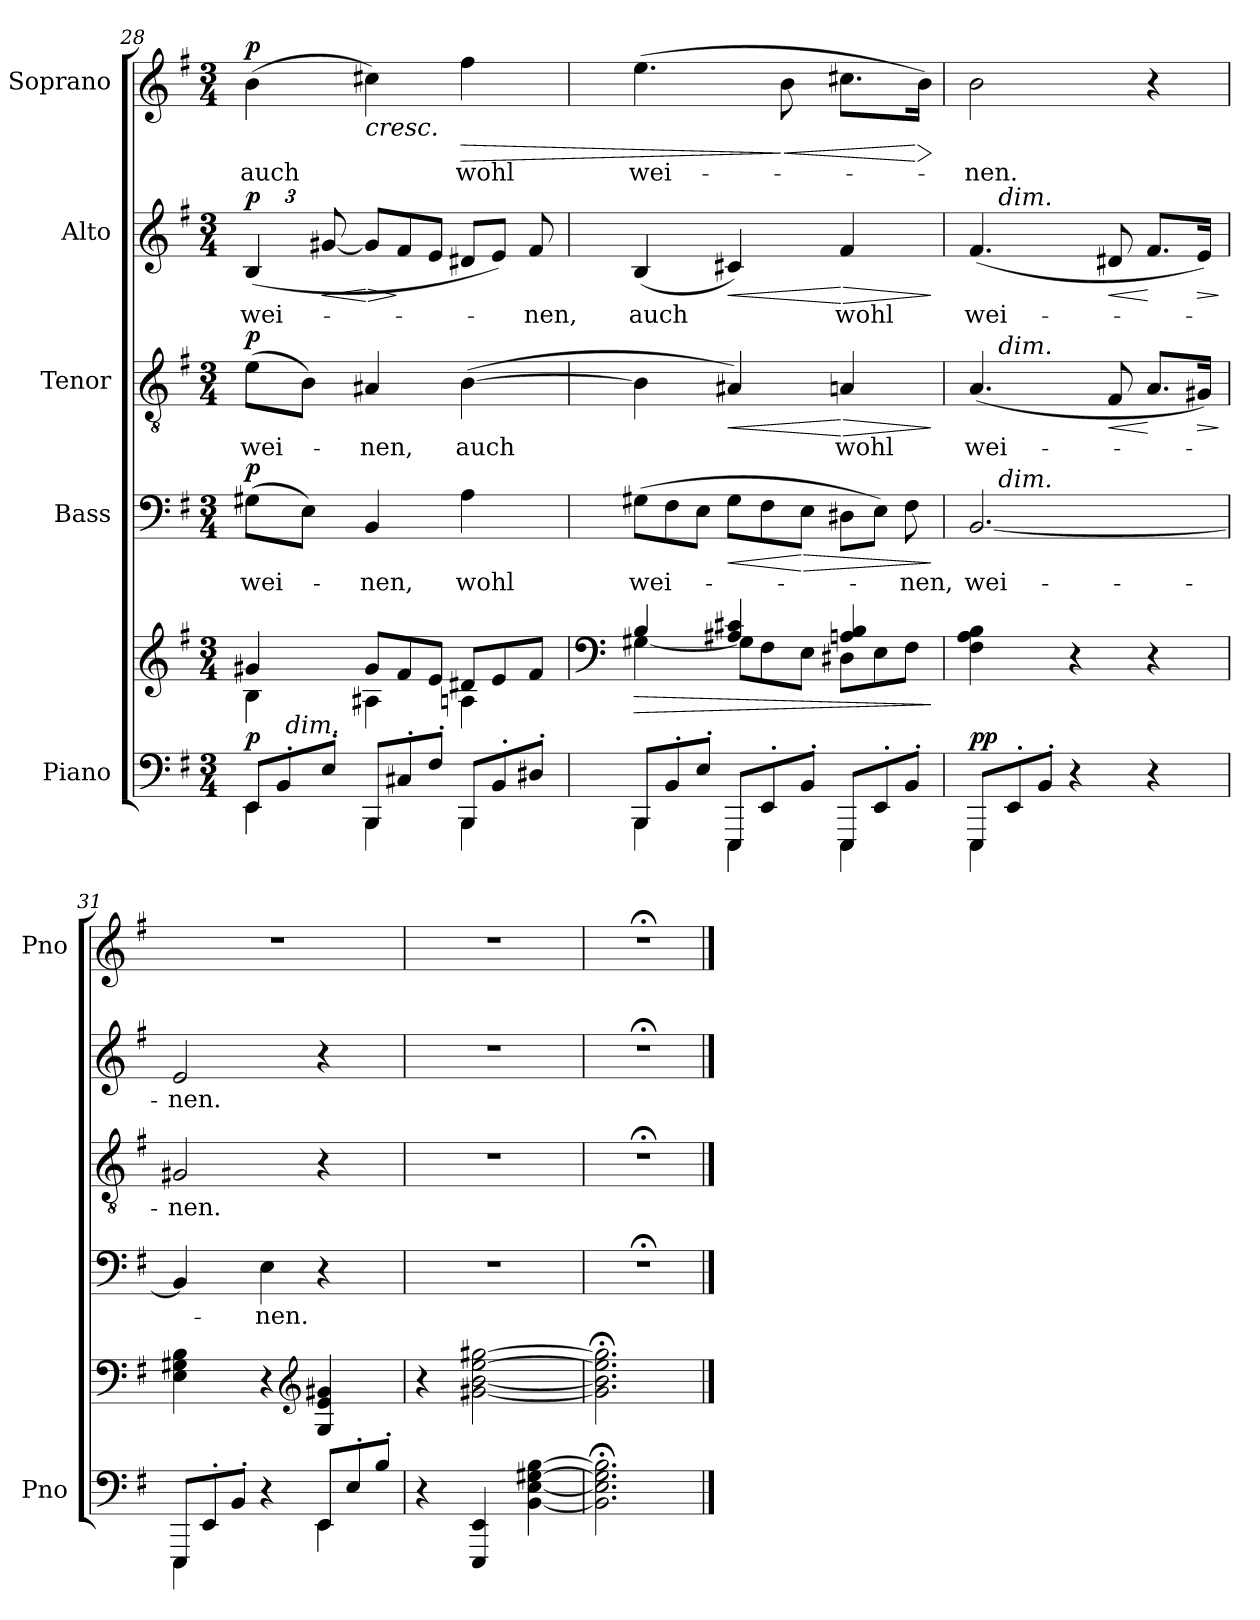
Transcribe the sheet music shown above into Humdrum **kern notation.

**kern	**kern	**dynam	**kern	**text	**dynam	**kern	**text	**dynam	**kern	**text	**dynam	**kern	**text	**dynam
*part5	*part5	*part5	*part4	*part4	*part4	*part3	*part3	*part3	*part2	*part2	*part2	*part1	*part1	*part1
*staff6	*staff5	*staff5/6	*staff4	*staff4	*staff4	*staff3	*staff3	*staff3	*staff2	*staff2	*staff2	*staff1	*staff1	*staff1
*I"Piano	*	*	*I"Bass	*	*	*I"Tenor	*	*	*I"Alto	*	*	*I"Soprano	*	*
*I'Pno	*	*	*	*	*	*	*	*	*	*	*	*I'Pno	*	*
*clefF4	*clefG2	*	*clefF4	*	*	*clefGv2	*	*	*clefG2	*	*	*clefG2	*	*
*k[f#]	*k[f#]	*	*k[f#]	*	*	*k[f#]	*	*	*k[f#]	*	*	*k[f#]	*	*
*e:	*e:	*	*e:	*	*	*e:	*	*	*e:	*	*	*e:	*	*
*M3/4	*M3/4	*	*M3/4	*	*	*M3/4	*	*	*M3/4	*	*	*M3/4	*	*
*Xtuplet	*	*	*	*	*	*	*	*	*Xbrackettup	*	*	*	*	*
=28	=28	=28	=28	=28	=28	=28	=28	=28	=28	=28	=28	=28	=28	=28
*^	*^	*	*	*	*	*	*	*	*	*	*	*	*	*
!	!	!	!	!LO:DY:a=2	!	!	!LO:DY:a	!	!	!LO:DY:a	!	!	!LO:DY:a	!	!	!LO:DY:a
*	*^	*	*	*	*	*	*	*	*	*	*	*	*	*	*	*
12EE/L	4EE\	16.ryy	4g#X/	4B\	p	(8G#X\L	wei-	p	(8e\L	wei-	p	(6B/	wei-	p	(4b\	auch	p
12BB'</	.	.	.	.	.	.	.	.	.	.	.	.	.	.	.	.	.
!	!	!LO:TX:a:i:t=dim.	!	!	!	!	!	!	!	!	!	!	!	!	!	!	!
.	.	2ryy	.	.	.	.	.	.	.	.	.	.	.	.	.	.	.
.	.	.	.	.	.	8E\J)	.	.	8B\J)	.	.	.	.	.	.	.	.
!	!	!	!	!	!	!	!	!	!	!	!	!	!	!LO:HP:b	!	!	!
12E'</J	.	.	.	.	.	.	.	.	.	.	.	[12g#X/	.	<	.	.	.
*	*	*	*Xtuplet	*	*	*	*	*	*	*	*	*Xtuplet	*	*	*	*	*
!	!	!	!	!	!	!	!	!	!	!	!	!	!	!LO:HP:n=1:b	!	!	!LO:HP:b
12BBB/L	4BBB\	.	12g#/L	4A#X\	.	4BB/	-nen,	.	4A#X/	-nen,	.	12g#/L]	.	[ >	4cc#X\)	.	<
12C#X'</	.	.	12f#/	.	.	.	.	.	.	.	.	12f#/	.	]	.	.	.
12F#'</J	.	.	12e/J	.	.	.	.	.	.	.	.	12e/J	.	.	.	.	.
!	!	!	!	!	!	!	!	!	!	!	!	!	!	!	!	!	!LO:HP:b
12BBB/L	4BBB\	.	12d#X/L	4An\	.	4A\	wohl	.	([4B\	auch	.	12d#X/L	.	.	4ff#\	wohl	>
12BB'</	.	.	12e/	.	.	.	.	.	.	.	.	12e/J)	.	.	.	.	.
.	.	8ryy	.	.	.	.	.	.	.	.	.	.	.	.	.	.	.
12D#X'</J	.	.	12f#/J	.	.	.	.	.	.	.	.	12f#/	-nen,	.	.	.	.
.	.	32ryy	.	.	.	.	.	.	.	.	.	.	.	.	.	.	.
*	*	*	*v	*v	*	*	*	*	*	*	*	*	*	*	*	*	*
.	.	.	.	.	.	.	.	.	.	.	.	.	.	.	.	[
*v	*v	*v	*	*	*	*	*	*	*	*	*	*	*	*	*	*
!!LO:LB:g=z
=29	=29	=29	=29	=29	=29	=29	=29	=29	=29	=29	=29	=29	=29	=29
*	*clefF4	*	*	*	*	*	*	*	*	*	*	*	*	*
*^	*	*	*	*	*	*	*	*	*	*	*	*	*	*
*	*^	*	*	*	*	*	*	*	*	*	*	*	*	*	*
!	!	!	!	!LO:HP:b	!	!	!	!	!	!	!	!	!	!	!	!
*	*v	*v	*^	*	*	*	*	*	*	*	*	*	*	*	*	*
*	*	*	*	*	*Xtuplet	*	*	*	*	*	*	*	*	*	*	*
12BBB/L	4BBB\	4B/	[<4G#X\	>	(12G#X\L	wei-	.	4B\]	.	.	(4B/	auch	.	(4.ee\	wei-	.
12BB'</	.	.	.	.	12F#\	.	.	.	.	.	.	.	.	.	.	.
12E'</J	.	.	.	.	12E\J	.	.	.	.	.	.	.	.	.	.	.
!	!	!	!	!	!	!	!LO:HP:b	!	!	!LO:HP:b	!	!	!LO:HP:b	!	!	!
12EEE/L	4EEE\	4A#X/ 4c#X/	12G#\L]	.	12G#\L	.	<	4A#X/)	.	<	4c#X/)	.	<	.	.	.
12EE'</	.	.	12F#\	.	12F#\	.	.	.	.	.	.	.	.	.	.	.
!	!	!	!	!	!	!	!	!	!	!	!	!	!	!	!	!LO:HP:n=1:b
.	.	.	.	.	.	.	.	.	.	.	.	.	.	8b\	.	] <
!	!	!	!	!	!	!	!LO:HP:n=1:b	!	!	!	!	!	!	!	!	!
12BB'</J	.	.	12E\J	.	12E\J	.	[ >	.	.	.	.	.	.	.	.	.
!	!	!	!	!	!	!	!	!	!	!LO:HP:n=1:b	!	!	!LO:HP:n=1:b	!	!	!
12EEE/L	4EEE\	4An/ 4B/	12D#X\L	.	12D#X\L	.	.	4An/	wohl	[ >	4f#/	wohl	[ >	8.cc#X\L	.	.
12EE'</	.	.	12E\	.	12E\J)	.	.	.	.	.	.	.	.	.	.	.
12BB'</J	.	.	12F#\J	.	12F#\	-nen,	.	.	.	.	.	.	.	.	.	.
!	!	!	!	!	!	!	!	!	!	!	!	!	!	!	!	!LO:HP:n=1:b
.	.	.	.	.	.	.	.	.	.	.	.	.	.	16b\Jk)	.	[ >
*v	*v	*	*	*	*	*	*	*	*	*	*	*	*	*	*	*
*	*v	*v	*	*	*	*	*	*	*	*	*	*	*	*	*
.	.	]	.	.	]	.	.	]	.	.	]	.	.	]
=30	=30	=30	=30	=30	=30	=30	=30	=30	=30	=30	=30	=30	=30	=30
*^	*	*	*	*	*	*	*	*	*	*	*	*	*	*
!	!	!	!LO:DY:a=2	!	!	!	!	!	!	!	!	!	!	!	!
*	*	*	*	*^	*	*	*^	*	*	*^	*	*	*	*	*
12EEE/L	4EEE\	4F#\ 4A\ 4B\	pp	[2.BB/	24..ryy	wei-	.	(4.A/	24..ryy	wei-	.	(4.f#/	24..ryy	wei-	.	2b\	-nen.	.
!	!	!	!	!	!	!	!	!	!	!	!	!	!LO:TX:a:i:t=dim.	!	!	!	!	!
!	!	!	!	!	!	!	!	!	!LO:TX:a:i:t=dim.	!	!	!	!	!	!	!	!	!
!	!	!	!	!	!LO:TX:a:i:t=dim.	!	!	!	!	!	!	!	!	!	!	!	!	!
.	.	.	.	.	3%2ryy	.	.	.	3%2ryy	.	.	.	3%2ryy	.	.	.	.	.
12EE'</	.	.	.	.	.	.	.	.	.	.	.	.	.	.	.	.	.	.
12BB'</J	.	.	.	.	.	.	.	.	.	.	.	.	.	.	.	.	.	.
4r	2ryy	4r	.	.	.	.	.	.	.	.	.	.	.	.	.	.	.	.
!	!	!	!	!	!	!	!	!	!	!	!LO:HP:b	!	!	!	!LO:HP:b	!	!	!
.	.	.	.	.	.	.	.	8F#/	.	.	<	8d#X/	.	.	<	.	.	.
4r	.	4r	.	.	.	.	.	8.A/L	.	.	[	8.f#/L	.	.	[	4r	.	.
!	!	!	!	!	!	!	!	!	!	!	!LO:HP:b	!	!	!	!LO:HP:b	!	!	!
.	.	.	.	.	.	.	.	16G#X/Jk)	.	.	>	16e/Jk)	.	.	>	.	.	.
.	.	.	.	.	96ryy	.	.	.	96ryy	.	.	.	96ryy	.	.	.	.	.
*v	*v	*	*	*	*	*	*	*	*	*	*	*	*	*	*	*	*	*
.	.	.	.	.	.	.	.	.	.	]	.	.	.	]	.	.	.
*	*	*	*v	*v	*	*	*	*	*	*	*v	*v	*	*	*	*	*
*	*	*	*	*	*	*v	*v	*	*	*	*	*	*	*	*
=31	=31	=31	=31	=31	=31	=31	=31	=31	=31	=31	=31	=31	=31	=31
*^	*	*	*	*	*	*	*	*	*	*	*	*	*	*
12EEE/L	4EEE\	4E\ 4G#X\ 4B\	.	4BB/]	.	.	2G#X/	-nen.	.	2e/	-nen.	.	2.r	.	.
12EE'</	.	.	.	.	.	.	.	.	.	.	.	.	.	.	.
12BB'</J	.	.	.	.	.	.	.	.	.	.	.	.	.	.	.
4r	4ryy	4r	.	4E\	-nen.	.	.	.	.	.	.	.	.	.	.
*	*	*clefG2	*	*	*	*	*	*	*	*	*	*	*	*	*
12EE/L	4EE\	4G#/ 4e/ 4g#X/	.	4r	.	.	4r	.	.	4r	.	.	.	.	.
12E'</	.	.	.	.	.	.	.	.	.	.	.	.	.	.	.
12B'</J	.	.	.	.	.	.	.	.	.	.	.	.	.	.	.
*v	*v	*	*	*	*	*	*	*	*	*	*	*	*	*	*
=32	=32	=32	=32	=32	=32	=32	=32	=32	=32	=32	=32	=32	=32	=32
4r	4r	.	2.r	.	.	2.r	.	.	2.r	.	.	2.r	.	.
4EEE/ 4EE/	[2g#X\ [2b\ [2ee\ [2gg#X\	.	.	.	.	.	.	.	.	.	.	.	.	.
[4BB\ [4E\ [4G#X\ [4B\	.	.	.	.	.	.	.	.	.	.	.	.	.	.
=33	=33	=33	=33	=33	=33	=33	=33	=33	=33	=33	=33	=33	=33	=33
2.BB\];< 2.E\];< 2.G#\];< 2.B\];<	2.g#\];< 2.b\];< 2.ee\];< 2.gg#\];<	.	2.r;<	.	.	2.r;<	.	.	2.r;<	.	.	2.r;<	.	.
==	==	==	==	==	==	==	==	==	==	==	==	==	==	==
*-	*-	*-	*-	*-	*-	*-	*-	*-	*-	*-	*-	*-	*-	*-
